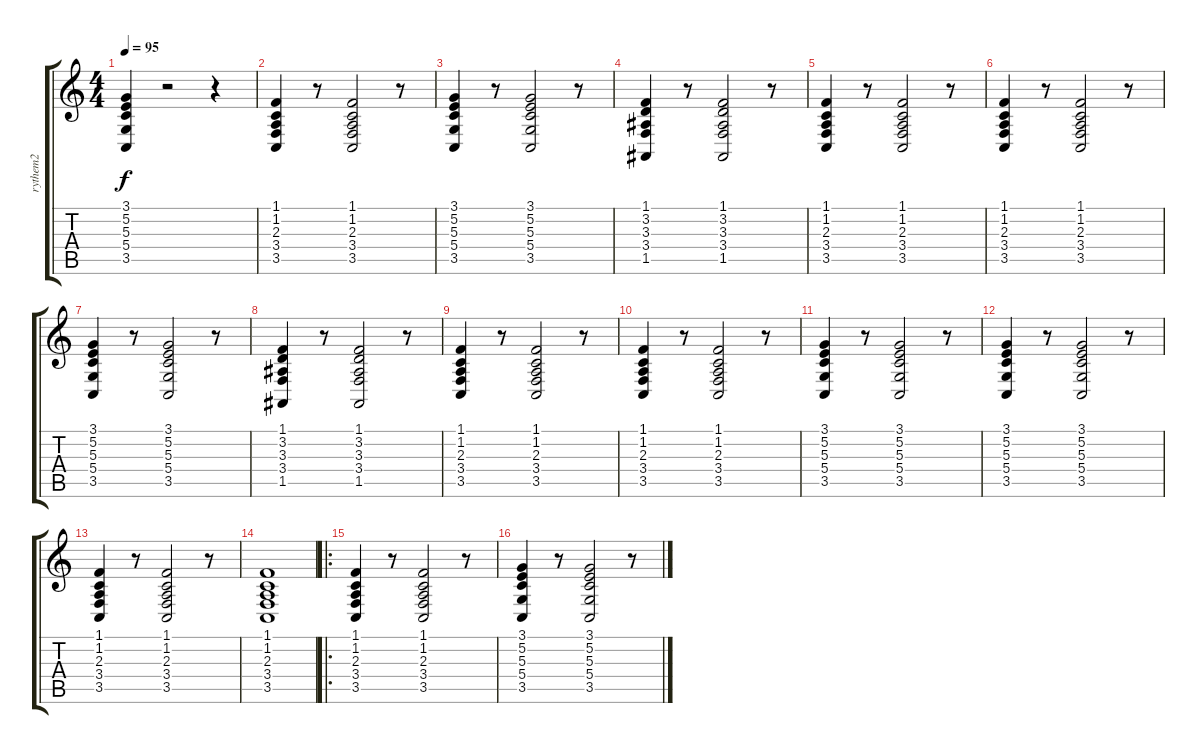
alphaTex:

\track ("rythem2" "rythem2") {instrument electricgrandpiano}
\staff {score tabs}
\tuning (E4 B3 G3 D3 A2 E2) {hide}
\ts (4 4)
\tempo 95
\clef g2
\ks c
(3.1 5.2 5.3 5.4 3.5).4{dy f} r.2 r.4 |
(1.1 1.2 2.3 3.4 3.5).4 r.8 (1.1 1.2 2.3 3.4 3.5).2 r.8 |
(3.1 5.2 5.3 5.4 3.5).4 r.8 (3.1 5.2 5.3 5.4 3.5).2 r.8 |
(1.1 3.2 3.3 3.4 1.5).4 r.8 (1.1 3.2 3.3 3.4 1.5).2 r.8 |
(1.1 1.2 2.3 3.4 3.5).4 r.8 (1.1 1.2 2.3 3.4 3.5).2 r.8 |
(1.1 1.2 2.3 3.4 3.5).4 r.8 (1.1 1.2 2.3 3.4 3.5).2 r.8 |
(3.1 5.2 5.3 5.4 3.5).4 r.8 (3.1 5.2 5.3 5.4 3.5).2 r.8 |
(1.1 3.2 3.3 3.4 1.5).4 r.8 (1.1 3.2 3.3 3.4 1.5).2 r.8 |
(1.1 1.2 2.3 3.4 3.5).4 r.8 (1.1 1.2 2.3 3.4 3.5).2 r.8 |
(1.1 1.2 2.3 3.4 3.5).4 r.8 (1.1 1.2 2.3 3.4 3.5).2 r.8 |
(3.1 5.2 5.3 5.4 3.5).4 r.8 (3.1 5.2 5.3 5.4 3.5).2 r.8 |
(3.1 5.2 5.3 5.4 3.5).4 r.8 (3.1 5.2 5.3 5.4 3.5).2 r.8 |
(1.1 1.2 2.3 3.4 3.5).4 r.8 (1.1 1.2 2.3 3.4 3.5).2 r.8 |
(1.1 1.2 2.3 3.4 3.5).1 |
\ro
(1.1 1.2 2.3 3.4 3.5).4 r.8 (1.1 1.2 2.3 3.4 3.5).2 r.8 |
(3.1 5.2 5.3 5.4 3.5).4 r.8 (3.1 5.2 5.3 5.4 3.5).2 r.8
